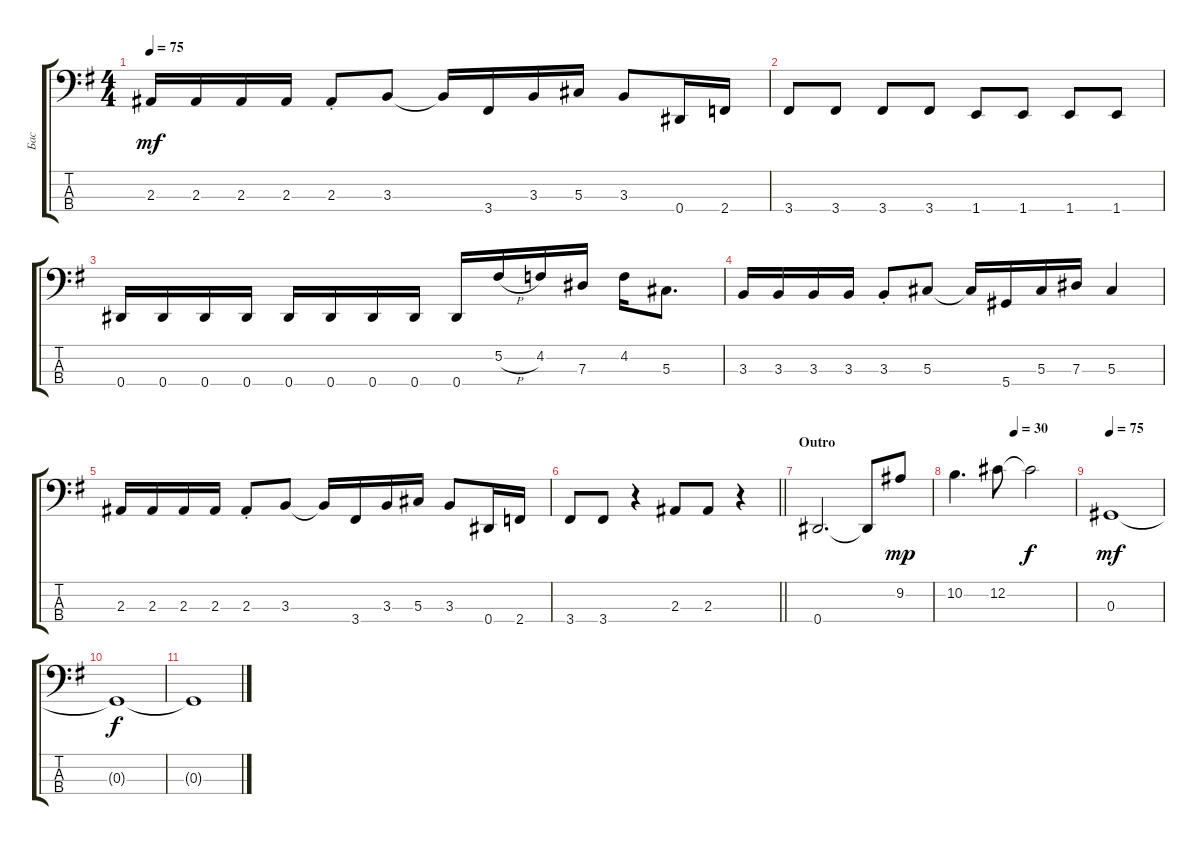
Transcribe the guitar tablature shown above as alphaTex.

\track ("Бас" "Бас") {instrument electricbassfinger}
\staff {score tabs}
\tuning (Gb2 Db2 Ab1 Eb1) {hide}
\ts (4 4)
\tempo 75
\clef f4
\ks eminor
2.3.16{dy mf} 2.3.16 2.3.16 2.3.16 2.3{st}.8 3.3.8 3.3{t}.16 3.4.16 3.3.16 5.3.16 3.3.8 0.4.16 2.4.16 |
3.4.8 3.4.8 3.4.8 3.4.8 1.4.8 1.4.8 1.4.8 1.4.8 |
0.4.16 0.4.16 0.4.16 0.4.16 0.4.16 0.4.16 0.4.16 0.4.16 0.4.16 5.2{h}.16 4.2.16 7.3.16 4.2.16 5.3.8{d} |
3.3.16 3.3.16 3.3.16 3.3.16 3.3{st}.8 5.3.8 5.3{t}.16 5.4.16 5.3.16 7.3.16 5.3.4 |
2.3.16 2.3.16 2.3.16 2.3.16 2.3{st}.8 3.3.8 3.3{t}.16 3.4.16 3.3.16 5.3.16 3.3.8 0.4.16 2.4.16 |
\barLineRight lightlight
3.4.8 3.4.8 r.4 2.3.8 2.3.8 r.4 |
\section ("" "Outro")
0.4.2{d} 0.4{t}.8 9.2.8{dy mp} |
\tempo (30 0.5)
10.2.4{d} 12.2.8 12.2{t}.2{dy f} |
\tempo 75
0.3.1{dy mf} |
0.3{t}.1{dy f} |
0.3{t}.1
